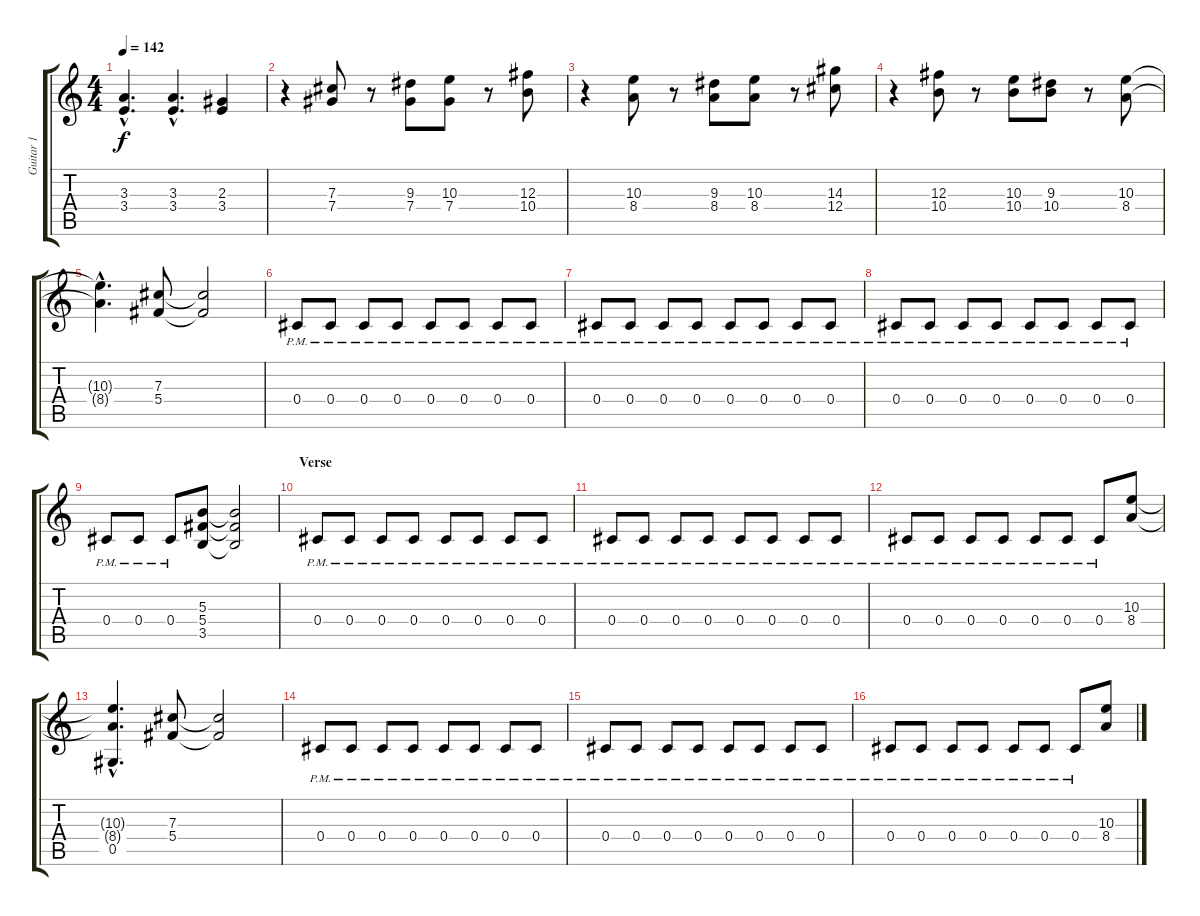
\track ("Guitar 1" "Guitar 1") {instrument distortionguitar}
\staff {score tabs}
\tuning (Eb4 Bb3 Gb3 Db3 Ab2 Eb2) {hide}
\ts (4 4)
\tempo 142
\clef g2
\ks c
(3.3{hac} 3.4{hac}).4{d dy f} (3.3{hac} 3.4{hac}).4{d} (2.3 3.4).4 |
r.4 (7.3 7.4).8 r.8 (9.3 7.4).8 (10.3 7.4).8 r.8 (12.3 10.4).8 |
r.4 (10.3 8.4).8 r.8 (9.3 8.4).8 (10.3 8.4).8 r.8 (14.3 12.4).8 |
r.4 (12.3 10.4).8 r.8 (10.3 10.4).8 (9.3 10.4).8 r.8 (10.3 8.4).8 |
(10.3{hac t} 8.4{hac t}).4{d} (7.3 5.4).8 (7.3{t} 5.4{t}).2 |
0.4{pm}.8 0.4{pm}.8 0.4{pm}.8 0.4{pm}.8 0.4{pm}.8 0.4{pm}.8 0.4{pm}.8 0.4{pm}.8 |
0.4{pm}.8 0.4{pm}.8 0.4{pm}.8 0.4{pm}.8 0.4{pm}.8 0.4{pm}.8 0.4{pm}.8 0.4{pm}.8 |
0.4{pm}.8 0.4{pm}.8 0.4{pm}.8 0.4{pm}.8 0.4{pm}.8 0.4{pm}.8 0.4{pm}.8 0.4{pm}.8 |
0.4{pm}.8 0.4{pm}.8 0.4{pm}.8 (5.3 5.4 3.5).8 (5.3{t} 5.4{t} 3.5{t}).2 |
\section ("" "Verse")
0.4{pm}.8 0.4{pm}.8 0.4{pm}.8 0.4{pm}.8 0.4{pm}.8 0.4{pm}.8 0.4{pm}.8 0.4{pm}.8 |
0.4{pm}.8 0.4{pm}.8 0.4{pm}.8 0.4{pm}.8 0.4{pm}.8 0.4{pm}.8 0.4{pm}.8 0.4{pm}.8 |
0.4{pm}.8 0.4{pm}.8 0.4{pm}.8 0.4{pm}.8 0.4{pm}.8 0.4{pm}.8 0.4{pm}.8 (10.3 8.4).8 |
(10.3{hac t} 8.4{hac t} 0.5{hac}).4{d} (7.3 5.4).8 (7.3{t} 5.4{t}).2 |
0.4{pm}.8 0.4{pm}.8 0.4{pm}.8 0.4{pm}.8 0.4{pm}.8 0.4{pm}.8 0.4{pm}.8 0.4{pm}.8 |
0.4{pm}.8 0.4{pm}.8 0.4{pm}.8 0.4{pm}.8 0.4{pm}.8 0.4{pm}.8 0.4{pm}.8 0.4{pm}.8 |
0.4{pm}.8 0.4{pm}.8 0.4{pm}.8 0.4{pm}.8 0.4{pm}.8 0.4{pm}.8 0.4{pm}.8 (10.3 8.4).8
